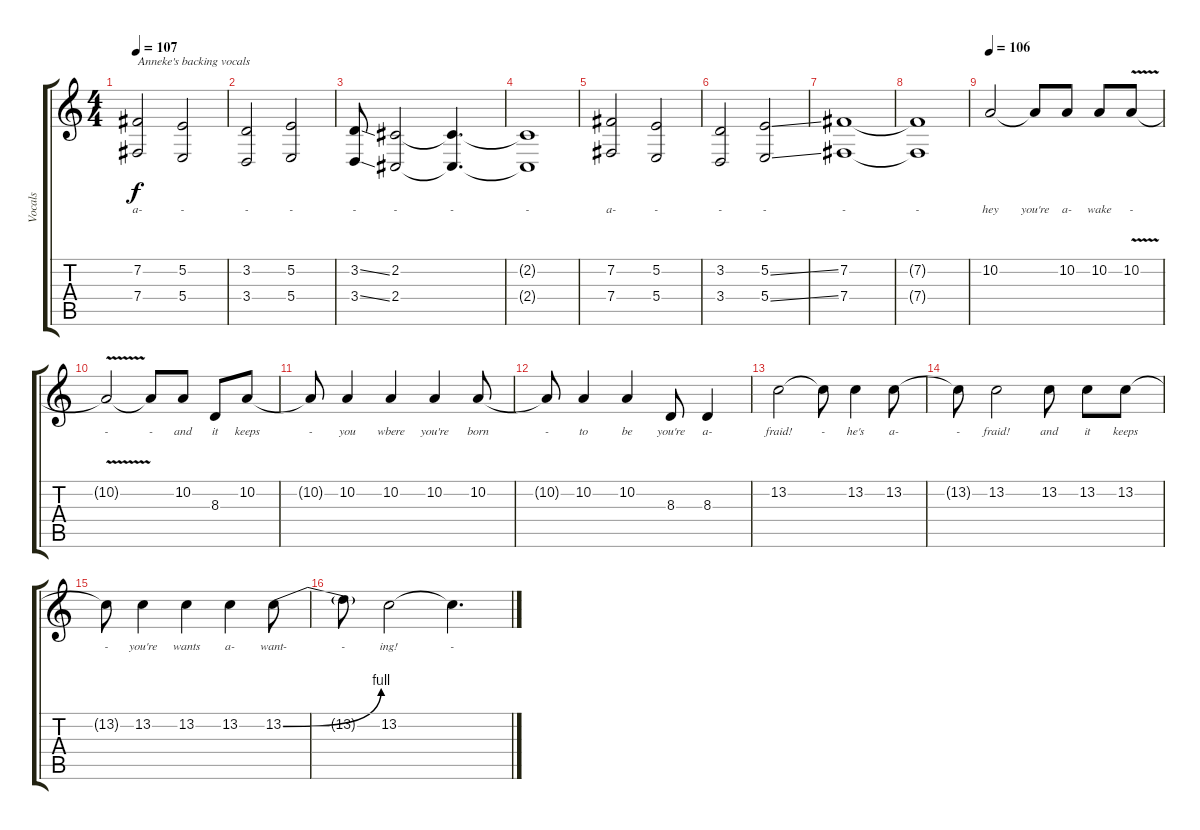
\track ("Vocals" "Vocals") {instrument trombone}
\staff {score tabs}
\tuning (Eb4 B3 Gb3 B2 Gb2 B1) {hide}
\ts (4 4)
\tempo 107
\clef g2
\ks c
(7.2 7.4).2{txt "Anneke's backing vocals" lyrics (0 "a-") lyrics (1 "") lyrics (2 "") lyrics (3 "") lyrics (4 "") dy f} (5.2 5.4).2{lyrics (0 "-") lyrics (1 "") lyrics (2 "") lyrics (3 "") lyrics (4 "")} |
(3.2 3.4).2{lyrics (0 "-") lyrics (1 "") lyrics (2 "") lyrics (3 "") lyrics (4 "")} (5.2 5.4).2{lyrics (0 "-") lyrics (1 "") lyrics (2 "") lyrics (3 "") lyrics (4 "")} |
(3.2{ss} 3.4{ss}).8{lyrics (0 "-") lyrics (1 "") lyrics (2 "") lyrics (3 "") lyrics (4 "")} (2.2 2.4).2{lyrics (0 "-") lyrics (1 "") lyrics (2 "") lyrics (3 "") lyrics (4 "")} (2.2{t} 2.4{t}).4{d lyrics (0 "-") lyrics (1 "") lyrics (2 "") lyrics (3 "") lyrics (4 "")} |
(2.2{t} 2.4{t}).1{lyrics (0 "-") lyrics (1 "") lyrics (2 "") lyrics (3 "") lyrics (4 "")} |
(7.2 7.4).2{lyrics (0 "a-") lyrics (1 "") lyrics (2 "") lyrics (3 "") lyrics (4 "")} (5.2 5.4).2{lyrics (0 "-") lyrics (1 "") lyrics (2 "") lyrics (3 "") lyrics (4 "")} |
(3.2 3.4).2{lyrics (0 "-") lyrics (1 "") lyrics (2 "") lyrics (3 "") lyrics (4 "")} (5.2{ss} 5.4{ss}).2{lyrics (0 "-") lyrics (1 "") lyrics (2 "") lyrics (3 "") lyrics (4 "")} |
(7.2 7.4).1{lyrics (0 "-") lyrics (1 "") lyrics (2 "") lyrics (3 "") lyrics (4 "")} |
(7.2{t} 7.4{t}).1{lyrics (0 "-") lyrics (1 "") lyrics (2 "") lyrics (3 "") lyrics (4 "")} |
\tempo 106
10.2.2{lyrics (0 "hey") lyrics (1 "") lyrics (2 "") lyrics (3 "") lyrics (4 "")} 10.2{t}.8{lyrics (0 "you're") lyrics (1 "") lyrics (2 "") lyrics (3 "") lyrics (4 "")} 10.2.8{lyrics (0 "a-") lyrics (1 "") lyrics (2 "") lyrics (3 "") lyrics (4 "")} 10.2.8{lyrics (0 "wake") lyrics (1 "") lyrics (2 "") lyrics (3 "") lyrics (4 "")} 10.2{v}.8{lyrics (0 "-") lyrics (1 "") lyrics (2 "") lyrics (3 "") lyrics (4 "")} |
10.2{t}.2{lyrics (0 "-") lyrics (1 "") lyrics (2 "") lyrics (3 "") lyrics (4 "")} 10.2{t}.8{lyrics (0 "-") lyrics (1 "") lyrics (2 "") lyrics (3 "") lyrics (4 "")} 10.2.8{lyrics (0 "and") lyrics (1 "") lyrics (2 "") lyrics (3 "") lyrics (4 "")} 8.3.8{lyrics (0 "it") lyrics (1 "") lyrics (2 "") lyrics (3 "") lyrics (4 "")} 10.2.8{lyrics (0 "keeps") lyrics (1 "") lyrics (2 "") lyrics (3 "") lyrics (4 "")} |
10.2{t}.8{lyrics (0 "-") lyrics (1 "") lyrics (2 "") lyrics (3 "") lyrics (4 "")} 10.2.4{lyrics (0 "you") lyrics (1 "") lyrics (2 "") lyrics (3 "") lyrics (4 "")} 10.2.4{lyrics (0 "wbere") lyrics (1 "") lyrics (2 "") lyrics (3 "") lyrics (4 "")} 10.2.4{lyrics (0 "you're") lyrics (1 "") lyrics (2 "") lyrics (3 "") lyrics (4 "")} 10.2.8{lyrics (0 "born") lyrics (1 "") lyrics (2 "") lyrics (3 "") lyrics (4 "")} |
10.2{t}.8{lyrics (0 "-") lyrics (1 "") lyrics (2 "") lyrics (3 "") lyrics (4 "")} 10.2.4{lyrics (0 "to") lyrics (1 "") lyrics (2 "") lyrics (3 "") lyrics (4 "")} 10.2.4{lyrics (0 "be") lyrics (1 "") lyrics (2 "") lyrics (3 "") lyrics (4 "")} 8.3.8{lyrics (0 "you're") lyrics (1 "") lyrics (2 "") lyrics (3 "") lyrics (4 "")} 8.3.4{lyrics (0 "a-") lyrics (1 "") lyrics (2 "") lyrics (3 "") lyrics (4 "")} |
13.2.2{lyrics (0 "fraid!") lyrics (1 "") lyrics (2 "") lyrics (3 "") lyrics (4 "")} 13.2{t}.8{lyrics (0 "-") lyrics (1 "") lyrics (2 "") lyrics (3 "") lyrics (4 "")} 13.2.4{lyrics (0 "he's") lyrics (1 "") lyrics (2 "") lyrics (3 "") lyrics (4 "")} 13.2.8{lyrics (0 "a-") lyrics (1 "") lyrics (2 "") lyrics (3 "") lyrics (4 "")} |
13.2{t}.8{lyrics (0 "-") lyrics (1 "") lyrics (2 "") lyrics (3 "") lyrics (4 "")} 13.2.2{lyrics (0 "fraid!") lyrics (1 "") lyrics (2 "") lyrics (3 "") lyrics (4 "")} 13.2.8{lyrics (0 "and") lyrics (1 "") lyrics (2 "") lyrics (3 "") lyrics (4 "")} 13.2.8{lyrics (0 "it") lyrics (1 "") lyrics (2 "") lyrics (3 "") lyrics (4 "")} 13.2.8{lyrics (0 "keeps") lyrics (1 "") lyrics (2 "") lyrics (3 "") lyrics (4 "")} |
13.2{t}.8{lyrics (0 "-") lyrics (1 "") lyrics (2 "") lyrics (3 "") lyrics (4 "")} 13.2.4{lyrics (0 "you're") lyrics (1 "") lyrics (2 "") lyrics (3 "") lyrics (4 "")} 13.2.4{lyrics (0 "wants") lyrics (1 "") lyrics (2 "") lyrics (3 "") lyrics (4 "")} 13.2.4{lyrics (0 "a-") lyrics (1 "") lyrics (2 "") lyrics (3 "") lyrics (4 "")} 13.2{be (bend 0 0 60 4)}.8{lyrics (0 "want-") lyrics (1 "") lyrics (2 "") lyrics (3 "") lyrics (4 "")} |
13.2{t}.8{lyrics (0 "-") lyrics (1 "") lyrics (2 "") lyrics (3 "") lyrics (4 "")} 13.2.2{lyrics (0 "ing!") lyrics (1 "") lyrics (2 "") lyrics (3 "") lyrics (4 "")} 13.2{t}.4{d lyrics (0 "-") lyrics (1 "") lyrics (2 "") lyrics (3 "") lyrics (4 "")}
